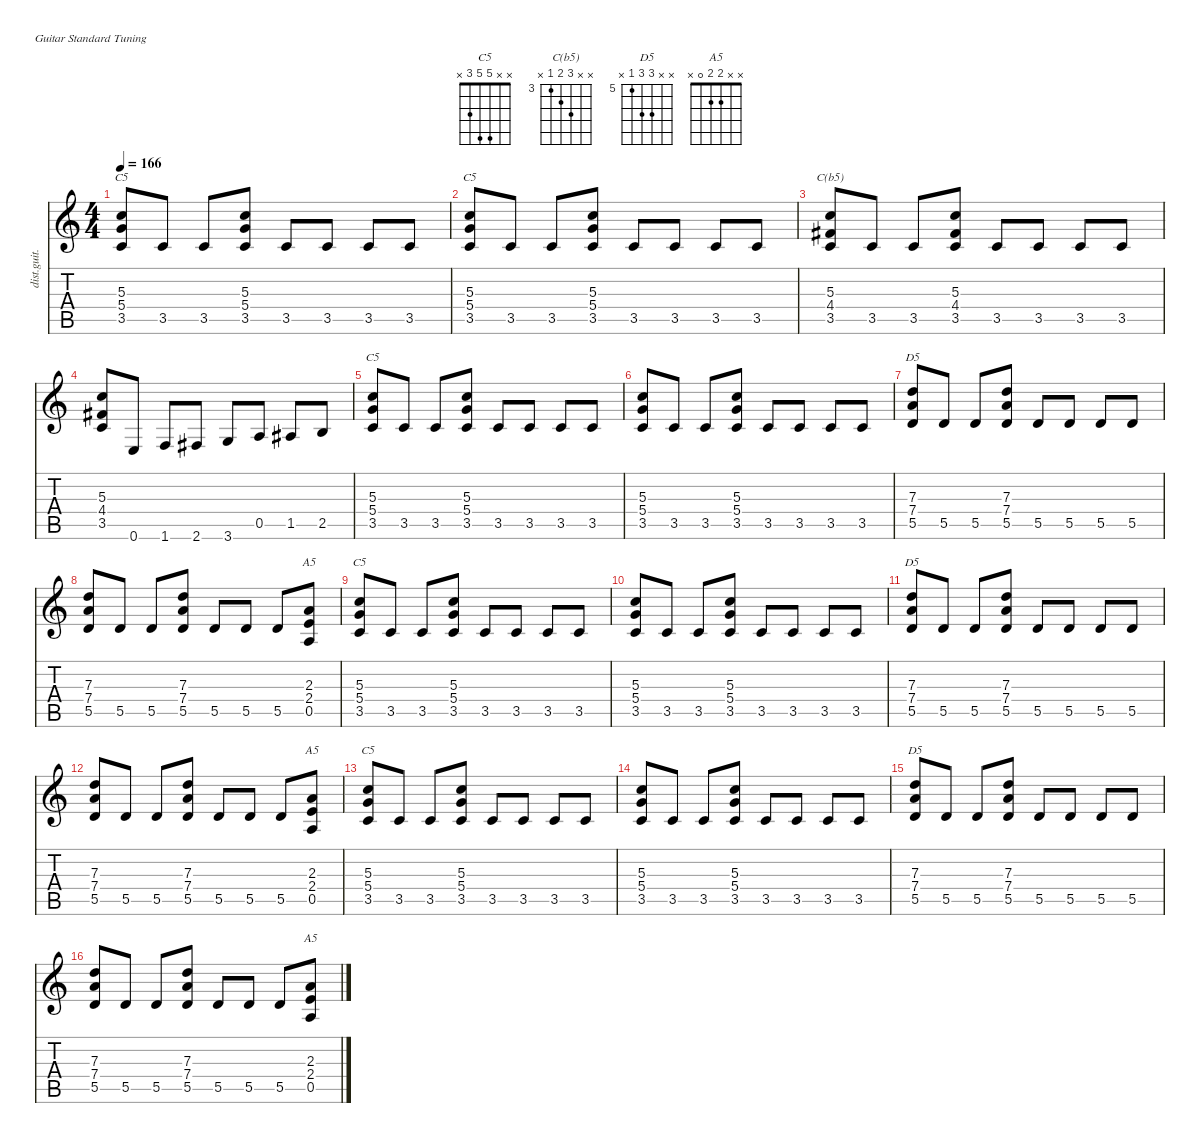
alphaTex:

\defaultSystemsLayout 4
\hideDynamics
\bracketExtendMode nobrackets
\otherSystemsTrackNameOrientation horizontal
\track ("Accompagnement" "dist.guit.") {instrument distortionguitar}
\staff {score tabs}
\tuning (E4 B3 G3 D3 A2 E2)
\chord ("C5" x x 5 5 3 x)
\chord ("C(b5)" x x 5 4 3 x) {firstfret 3}
\chord ("D5" x x 7 7 5 x) {firstfret 5}
\chord ("A5" x x 2 2 0 x)
\ts (4 4)
\tempo 166
\clef g2
\ks c
(5.3 5.4 3.5).8{ch "C5" dy f beam Up} 3.5.8{beam Up} 3.5.8{beam Up} (5.3 5.4 3.5).8{beam Up} 3.5.8{beam Up} 3.5.8{beam Up} 3.5.8{beam Up} 3.5.8{beam Up} |
(5.3 5.4 3.5).8{ch "C5" beam Up} 3.5.8{beam Up} 3.5.8{beam Up} (5.3 5.4 3.5).8{beam Up} 3.5.8{beam Up} 3.5.8{beam Up} 3.5.8{beam Up} 3.5.8{beam Up} |
(5.3 4.4{acc #} 3.5).8{ch "C(b5)" beam Up} 3.5.8{beam Up} 3.5.8{beam Up} (5.3 4.4{acc #} 3.5).8{beam Up} 3.5.8{beam Up} 3.5.8{beam Up} 3.5.8{beam Up} 3.5.8{beam Up} |
(5.3 4.4{acc #} 3.5).8{beam Up} 0.6.8{dy fff beam Up} 1.6.8{beam Up} 2.6{acc #}.8{beam Up} 3.6.8{beam Up} 0.5.8{beam Up} 1.5{acc #}.8{beam Up} 2.5.8{beam Up} |
(5.3 5.4 3.5).8{ch "C5" dy f beam Up} 3.5.8{beam Up} 3.5.8{beam Up} (5.3 5.4 3.5).8{beam Up} 3.5.8{beam Up} 3.5.8{beam Up} 3.5.8{beam Up} 3.5.8{beam Up} |
(5.3 5.4 3.5).8{beam Up} 3.5.8{beam Up} 3.5.8{beam Up} (5.3 5.4 3.5).8{beam Up} 3.5.8{beam Up} 3.5.8{beam Up} 3.5.8{beam Up} 3.5.8{beam Up} |
(7.3 7.4 5.5).8{ch "D5" beam Up} 5.5.8{beam Up} 5.5.8{beam Up} (7.3 7.4 5.5).8{beam Up} 5.5.8{beam Up} 5.5.8{beam Up} 5.5.8{beam Up} 5.5.8{beam Up} |
(7.3 7.4 5.5).8{beam Up} 5.5.8{beam Up} 5.5.8{beam Up} (7.3 7.4 5.5).8{beam Up} 5.5.8{beam Up} 5.5.8{beam Up} 5.5.8{beam Up} (2.3 2.4 0.5).8{ch "A5" beam Up} |
(5.3 5.4 3.5).8{ch "C5" beam Up} 3.5.8{beam Up} 3.5.8{beam Up} (5.3 5.4 3.5).8{beam Up} 3.5.8{beam Up} 3.5.8{beam Up} 3.5.8{beam Up} 3.5.8{beam Up} |
(5.3 5.4 3.5).8{beam Up} 3.5.8{beam Up} 3.5.8{beam Up} (5.3 5.4 3.5).8{beam Up} 3.5.8{beam Up} 3.5.8{beam Up} 3.5.8{beam Up} 3.5.8{beam Up} |
(7.3 7.4 5.5).8{ch "D5" beam Up} 5.5.8{beam Up} 5.5.8{beam Up} (7.3 7.4 5.5).8{beam Up} 5.5.8{beam Up} 5.5.8{beam Up} 5.5.8{beam Up} 5.5.8{beam Up} |
(7.3 7.4 5.5).8{beam Up} 5.5.8{beam Up} 5.5.8{beam Up} (7.3 7.4 5.5).8{beam Up} 5.5.8{beam Up} 5.5.8{beam Up} 5.5.8{beam Up} (2.3 2.4 0.5).8{ch "A5" beam Up} |
(5.3 5.4 3.5).8{ch "C5" beam Up} 3.5.8{beam Up} 3.5.8{beam Up} (5.3 5.4 3.5).8{beam Up} 3.5.8{beam Up} 3.5.8{beam Up} 3.5.8{beam Up} 3.5.8{beam Up} |
(5.3 5.4 3.5).8{beam Up} 3.5.8{beam Up} 3.5.8{beam Up} (5.3 5.4 3.5).8{beam Up} 3.5.8{beam Up} 3.5.8{beam Up} 3.5.8{beam Up} 3.5.8{beam Up} |
(7.3 7.4 5.5).8{ch "D5" beam Up} 5.5.8{beam Up} 5.5.8{beam Up} (7.3 7.4 5.5).8{beam Up} 5.5.8{beam Up} 5.5.8{beam Up} 5.5.8{beam Up} 5.5.8{beam Up} |
(7.3 7.4 5.5).8{beam Up} 5.5.8{beam Up} 5.5.8{beam Up} (7.3 7.4 5.5).8{beam Up} 5.5.8{beam Up} 5.5.8{beam Up} 5.5.8{beam Up} (2.3 2.4 0.5).8{ch "A5" beam Up}
